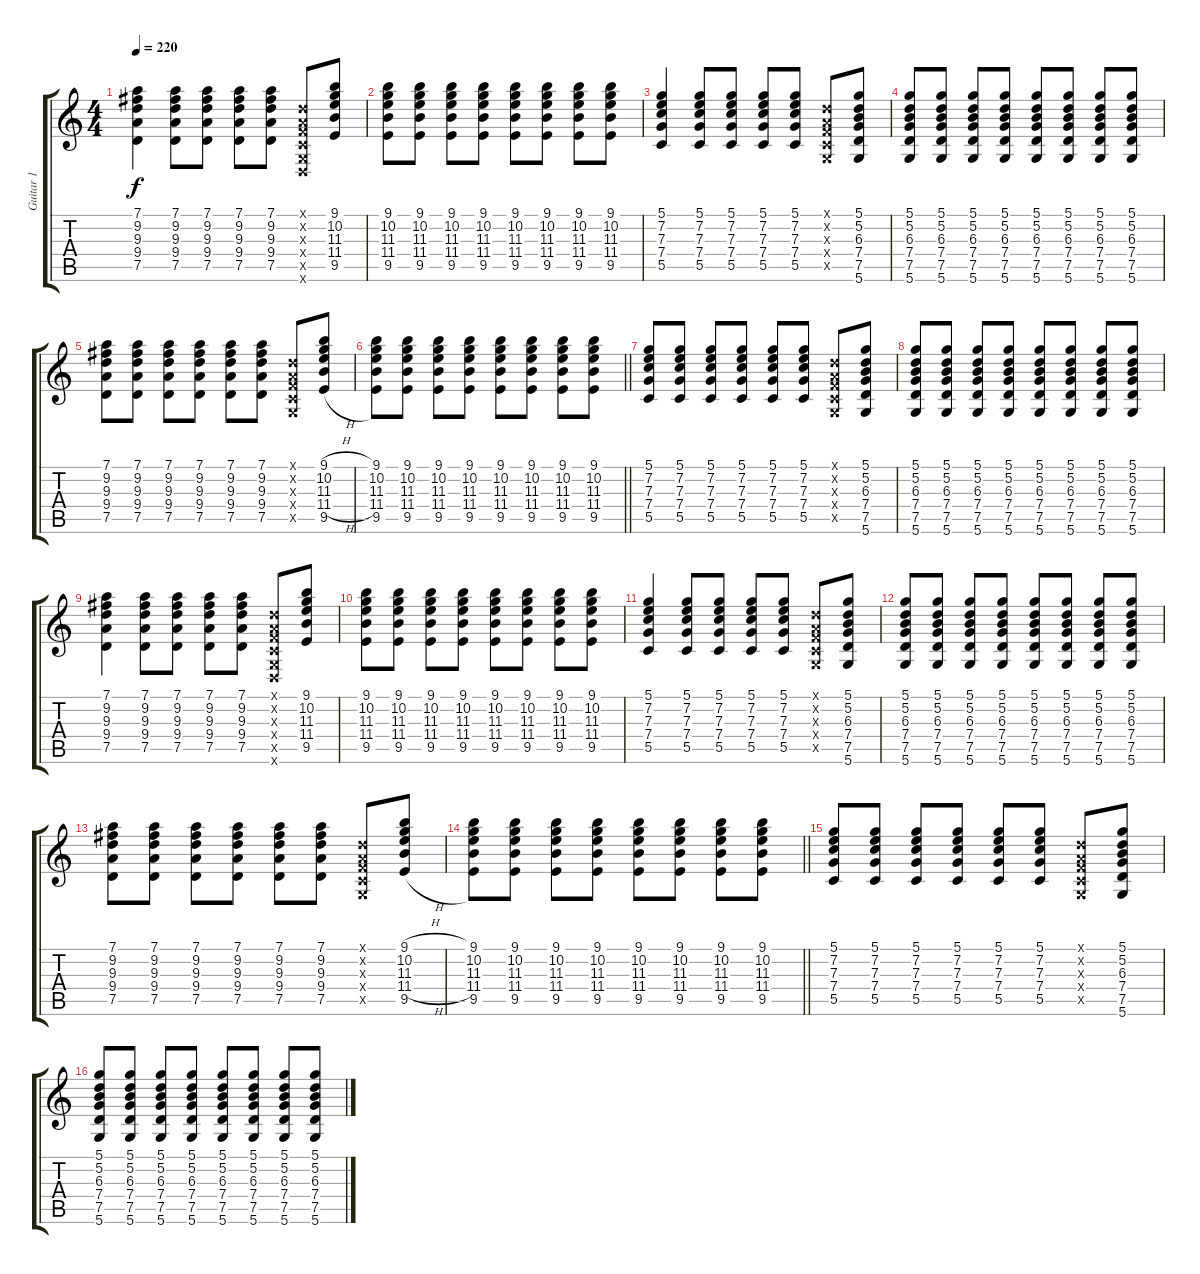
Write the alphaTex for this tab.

\track ("Guitar 1" "Guitar 1") {instrument acousticguitarsteel}
\staff {score tabs}
\tuning (D4 A3 F3 C3 G2 D2) {hide}
\ts (4 4)
\tempo 220
\clef g2
\ks c
(7.1 9.2 9.3 9.4 7.5).4{dy f} (7.1 9.2 9.3 9.4 7.5).8 (7.1 9.2 9.3 9.4 7.5).8 (7.1 9.2 9.3 9.4 7.5).8 (7.1 9.2 9.3 9.4 7.5).8 (0.1{x} 0.2{x} 0.3{x} 0.4{x} 0.5{x} 0.6{x}).8 (9.1 10.2 11.3 11.4 9.5).8 |
(9.1 10.2 11.3 11.4 9.5).8 (9.1 10.2 11.3 11.4 9.5).8 (9.1 10.2 11.3 11.4 9.5).8 (9.1 10.2 11.3 11.4 9.5).8 (9.1 10.2 11.3 11.4 9.5).8 (9.1 10.2 11.3 11.4 9.5).8 (9.1 10.2 11.3 11.4 9.5).8 (9.1 10.2 11.3 11.4 9.5).8 |
(5.1 7.2 7.3 7.4 5.5).4 (5.1 7.2 7.3 7.4 5.5).8 (5.1 7.2 7.3 7.4 5.5).8 (5.1 7.2 7.3 7.4 5.5).8 (5.1 7.2 7.3 7.4 5.5).8 (0.1{x} 0.2{x} 0.3{x} 0.4{x} 0.5{x}).8 (5.1 5.2 6.3 7.4 7.5 5.6).8 |
(5.1 5.2 6.3 7.4 7.5 5.6).8 (5.1 5.2 6.3 7.4 7.5 5.6).8 (5.1 5.2 6.3 7.4 7.5 5.6).8 (5.1 5.2 6.3 7.4 7.5 5.6).8 (5.1 5.2 6.3 7.4 7.5 5.6).8 (5.1 5.2 6.3 7.4 7.5 5.6).8 (5.1 5.2 6.3 7.4 7.5 5.6).8 (5.1 5.2 6.3 7.4 7.5 5.6).8 |
(7.1 9.2 9.3 9.4 7.5).8 (7.1 9.2 9.3 9.4 7.5).8 (7.1 9.2 9.3 9.4 7.5).8 (7.1 9.2 9.3 9.4 7.5).8 (7.1 9.2 9.3 9.4 7.5).8 (7.1 9.2 9.3 9.4 7.5).8 (0.1{x} 0.2{x} 0.3{x} 0.4{x} 0.5{x}).8 (9.1{h} 10.2{h} 11.3{h} 11.4{h} 9.5{h}).8 |
\barLineRight lightlight
(9.1 10.2 11.3 11.4 9.5).8 (9.1 10.2 11.3 11.4 9.5).8 (9.1 10.2 11.3 11.4 9.5).8 (9.1 10.2 11.3 11.4 9.5).8 (9.1 10.2 11.3 11.4 9.5).8 (9.1 10.2 11.3 11.4 9.5).8 (9.1 10.2 11.3 11.4 9.5).8 (9.1 10.2 11.3 11.4 9.5).8 |
(5.1 7.2 7.3 7.4 5.5).8 (5.1 7.2 7.3 7.4 5.5).8 (5.1 7.2 7.3 7.4 5.5).8 (5.1 7.2 7.3 7.4 5.5).8 (5.1 7.2 7.3 7.4 5.5).8 (5.1 7.2 7.3 7.4 5.5).8 (0.1{x} 0.2{x} 0.3{x} 0.4{x} 0.5{x}).8 (5.1 5.2 6.3 7.4 7.5 5.6).8 |
(5.1 5.2 6.3 7.4 7.5 5.6).8 (5.1 5.2 6.3 7.4 7.5 5.6).8 (5.1 5.2 6.3 7.4 7.5 5.6).8 (5.1 5.2 6.3 7.4 7.5 5.6).8 (5.1 5.2 6.3 7.4 7.5 5.6).8 (5.1 5.2 6.3 7.4 7.5 5.6).8 (5.1 5.2 6.3 7.4 7.5 5.6).8 (5.1 5.2 6.3 7.4 7.5 5.6).8 |
(7.1 9.2 9.3 9.4 7.5).4 (7.1 9.2 9.3 9.4 7.5).8 (7.1 9.2 9.3 9.4 7.5).8 (7.1 9.2 9.3 9.4 7.5).8 (7.1 9.2 9.3 9.4 7.5).8 (0.1{x} 0.2{x} 0.3{x} 0.4{x} 0.5{x} 0.6{x}).8 (9.1 10.2 11.3 11.4 9.5).8 |
(9.1 10.2 11.3 11.4 9.5).8 (9.1 10.2 11.3 11.4 9.5).8 (9.1 10.2 11.3 11.4 9.5).8 (9.1 10.2 11.3 11.4 9.5).8 (9.1 10.2 11.3 11.4 9.5).8 (9.1 10.2 11.3 11.4 9.5).8 (9.1 10.2 11.3 11.4 9.5).8 (9.1 10.2 11.3 11.4 9.5).8 |
(5.1 7.2 7.3 7.4 5.5).4 (5.1 7.2 7.3 7.4 5.5).8 (5.1 7.2 7.3 7.4 5.5).8 (5.1 7.2 7.3 7.4 5.5).8 (5.1 7.2 7.3 7.4 5.5).8 (0.1{x} 0.2{x} 0.3{x} 0.4{x} 0.5{x}).8 (5.1 5.2 6.3 7.4 7.5 5.6).8 |
(5.1 5.2 6.3 7.4 7.5 5.6).8 (5.1 5.2 6.3 7.4 7.5 5.6).8 (5.1 5.2 6.3 7.4 7.5 5.6).8 (5.1 5.2 6.3 7.4 7.5 5.6).8 (5.1 5.2 6.3 7.4 7.5 5.6).8 (5.1 5.2 6.3 7.4 7.5 5.6).8 (5.1 5.2 6.3 7.4 7.5 5.6).8 (5.1 5.2 6.3 7.4 7.5 5.6).8 |
(7.1 9.2 9.3 9.4 7.5).8 (7.1 9.2 9.3 9.4 7.5).8 (7.1 9.2 9.3 9.4 7.5).8 (7.1 9.2 9.3 9.4 7.5).8 (7.1 9.2 9.3 9.4 7.5).8 (7.1 9.2 9.3 9.4 7.5).8 (0.1{x} 0.2{x} 0.3{x} 0.4{x} 0.5{x}).8 (9.1{h} 10.2{h} 11.3{h} 11.4{h} 9.5{h}).8 |
\barLineRight lightlight
(9.1 10.2 11.3 11.4 9.5).8 (9.1 10.2 11.3 11.4 9.5).8 (9.1 10.2 11.3 11.4 9.5).8 (9.1 10.2 11.3 11.4 9.5).8 (9.1 10.2 11.3 11.4 9.5).8 (9.1 10.2 11.3 11.4 9.5).8 (9.1 10.2 11.3 11.4 9.5).8 (9.1 10.2 11.3 11.4 9.5).8 |
(5.1 7.2 7.3 7.4 5.5).8 (5.1 7.2 7.3 7.4 5.5).8 (5.1 7.2 7.3 7.4 5.5).8 (5.1 7.2 7.3 7.4 5.5).8 (5.1 7.2 7.3 7.4 5.5).8 (5.1 7.2 7.3 7.4 5.5).8 (0.1{x} 0.2{x} 0.3{x} 0.4{x} 0.5{x}).8 (5.1 5.2 6.3 7.4 7.5 5.6).8 |
(5.1 5.2 6.3 7.4 7.5 5.6).8 (5.1 5.2 6.3 7.4 7.5 5.6).8 (5.1 5.2 6.3 7.4 7.5 5.6).8 (5.1 5.2 6.3 7.4 7.5 5.6).8 (5.1 5.2 6.3 7.4 7.5 5.6).8 (5.1 5.2 6.3 7.4 7.5 5.6).8 (5.1 5.2 6.3 7.4 7.5 5.6).8 (5.1 5.2 6.3 7.4 7.5 5.6).8
